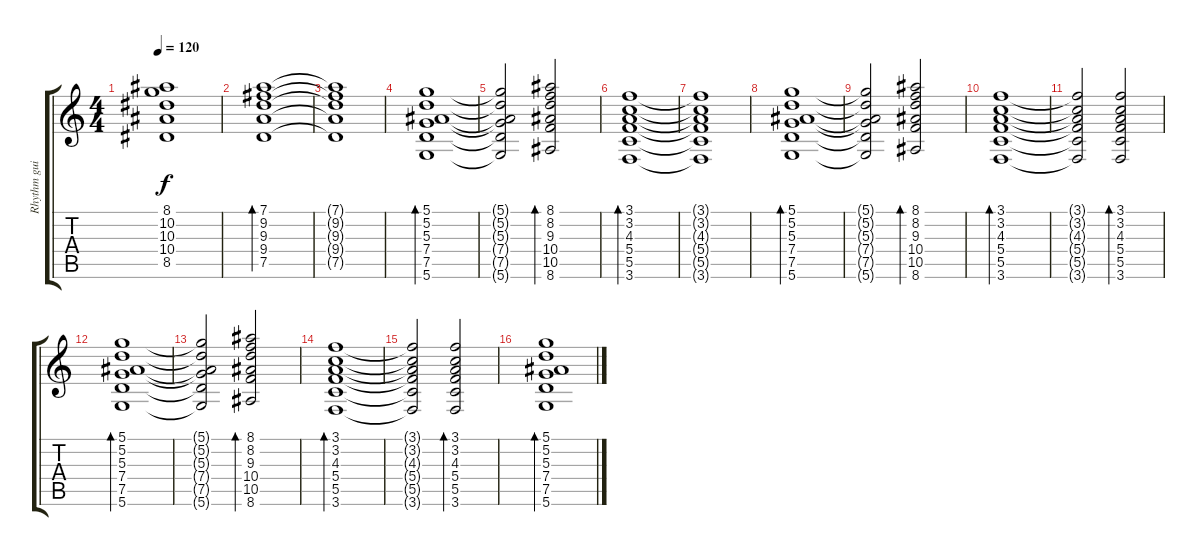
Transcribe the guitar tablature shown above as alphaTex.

\track ("Rhythm guitar" "Rhythm gui") {instrument distortionguitar}
\staff {score tabs}
\tuning (D4 A3 F3 C3 G2 D2) {hide}
\ts (4 4)
\tempo 120
\clef g2
\ks c
(8.1{t} 10.2{t} 10.3{t} 10.4{t} 8.5{t}).1{dy f} |
(7.1 9.2 9.3 9.4 7.5).1{bd 240} |
(7.1{t} 9.2{t} 9.3{t} 9.4{t} 7.5{t}).1 |
(5.1 5.2 5.3 7.4 7.5 5.6).1{bd 120} |
(5.1{t} 5.2{t} 5.3{t} 7.4{t} 7.5{t} 5.6{t}).2 (8.1 8.2 9.3 10.4 10.5 8.6).2{bd 120} |
(3.1 3.2 4.3 5.4 5.5 3.6).1{bd 120} |
(3.1{t} 3.2{t} 4.3{t} 5.4{t} 5.5{t} 3.6{t}).1 |
(5.1 5.2 5.3 7.4 7.5 5.6).1{bd 120} |
(5.1{t} 5.2{t} 5.3{t} 7.4{t} 7.5{t} 5.6{t}).2 (8.1 8.2 9.3 10.4 10.5 8.6).2{bd 120} |
(3.1 3.2 4.3 5.4 5.5 3.6).1{bd 120} |
(3.1{t} 3.2{t} 4.3{t} 5.4{t} 5.5{t} 3.6{t}).2 (3.1 3.2 4.3 5.4 5.5 3.6).2{bd 120} |
(5.1 5.2 5.3 7.4 7.5 5.6).1{bd 120} |
(5.1{t} 5.2{t} 5.3{t} 7.4{t} 7.5{t} 5.6{t}).2 (8.1 8.2 9.3 10.4 10.5 8.6).2{bd 120} |
(3.1 3.2 4.3 5.4 5.5 3.6).1{bd 120} |
(3.1{t} 3.2{t} 4.3{t} 5.4{t} 5.5{t} 3.6{t}).2 (3.1 3.2 4.3 5.4 5.5 3.6).2{bd 120} |
(5.1 5.2 5.3 7.4 7.5 5.6).1{bd 120}
